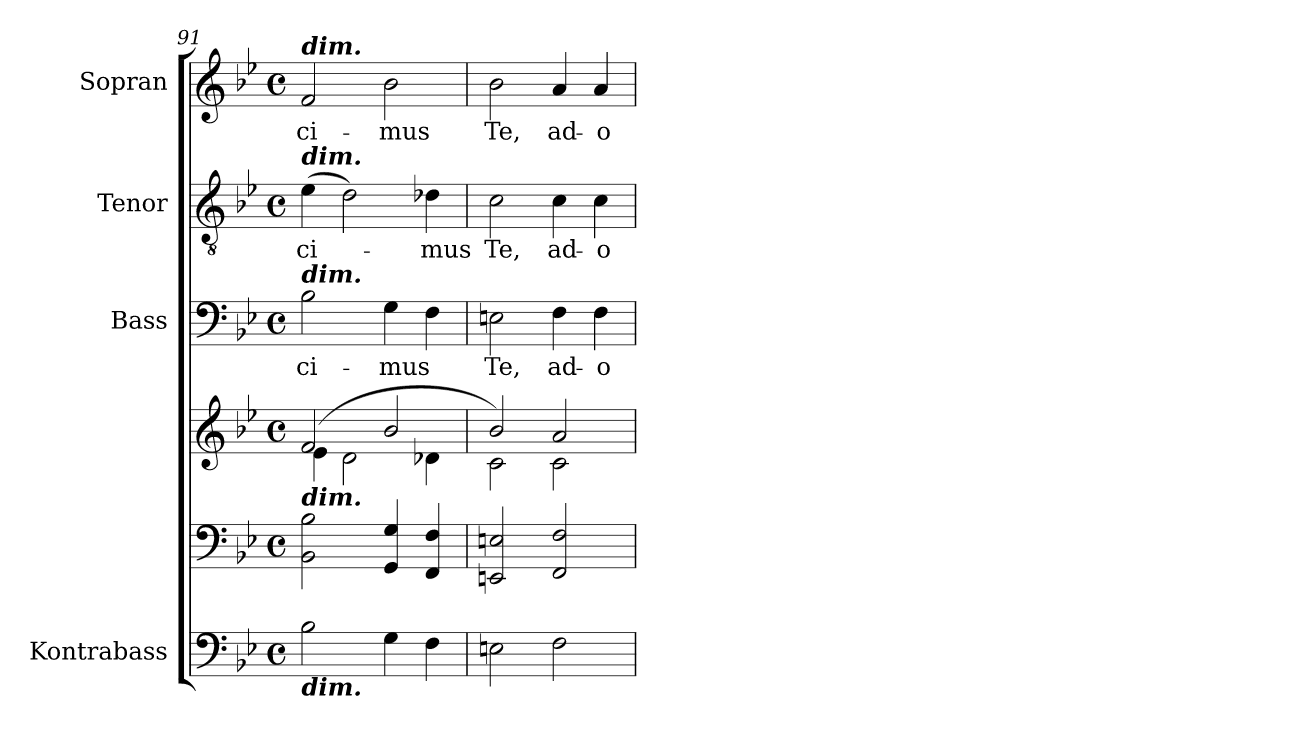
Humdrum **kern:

**kern	**kern	**kern	**kern	**text	**kern	**text	**kern	**text
*part5	*part4	*part4	*part3	*part3	*part2	*part2	*part1	*part1
*staff6	*staff5	*staff4	*staff3	*staff3	*staff2	*staff2	*staff1	*staff1
*I"Kontrabass	*	*	*I"Bass	*	*I"Tenor	*	*I"Sopran	*
*I'Kb.	*	*	*I'B.	*	*I'T.	*	*I'S.	*
!!LO:LB:g=z
*clefF4	*clefF4	*clefG2	*clefF4	*	*clefGv2	*	*clefG2	*
*ITrd7c12	*	*	*	*	*	*	*	*
*k[b-e-]	*k[b-e-]	*k[b-e-]	*k[b-e-]	*	*k[b-e-]	*	*k[b-e-]	*
*B-:	*B-:	*B-:	*B-:	*	*B-:	*	*B-:	*
*M4/4	*M4/4	*M4/4	*M4/4	*	*M4/4	*	*M4/4	*
*met(c)	*met(c)	*met(c)	*met(c)	*	*met(c)	*	*met(c)	*
=91	=91	=91	=91	=91	=91	=91	=91	=91
*	*	*^	*	*	*	*	*	*
!	!	!	!	!	!	!	!	!LO:TX:a:Bi:t=dim.	!
!	!	!	!	!	!	!LO:TX:a:Bi:t=dim.	!	!	!
!	!	!	!	!LO:TX:a:Bi:t=dim.	!	!	!	!	!
!	!	!LO:TX:b:Bi:t=dim.	!	!	!	!	!	!	!
!LO:TX:b:Bi:t=dim.	!	!	!	!	!	!	!	!	!
!	!	!	!	!	!LO:LY:b	!	!LO:LY:b	!	!LO:LY:b
2BB-\	2BB-\ 2B-\	(2f/	4e-\	2B-\	-ci-	(>4e-\	-ci-	2f/	-ci-
.	.	.	2d\	.	.	2d\)	.	.	.
!	!	!	!	!	!LO:LY:b	!	!	!	!LO:LY:b
4GG\	4GG/ 4G/	2b-/	.	4G\	-mus	.	.	2b-\	-mus
!	!	!	!	!	!	!	!LO:LY:b	!	!
4FF\	4FF/ 4F/	.	4d-X\	4F\	.	4d-X\	-mus	.	.
=92	=92	=92	=92	=92	=92	=92	=92	=92	=92
!	!	!	!	!	!LO:LY:b	!	!LO:LY:b	!	!LO:LY:b
2EEn\	2EEn/ 2En/	2b-/)	2c\	2En\	Te,	2c\	Te,	2b-\	Te,
!	!	!	!	!	!LO:LY:b	!	!LO:LY:b	!	!LO:LY:b
2FF\	2FF/ 2F/	2a/	2c\	4F\	ad-	4c\	ad-	4a/	ad-
!	!	!	!	!	!LO:LY:b	!	!LO:LY:b	!	!LO:LY:b
.	.	.	.	4F\	-o-	4c\	-o-	4a/	-o-
*	*	*v	*v	*	*	*	*	*	*
=	=	=	=	=	=	=	=	=
*-	*-	*-	*-	*-	*-	*-	*-	*-
